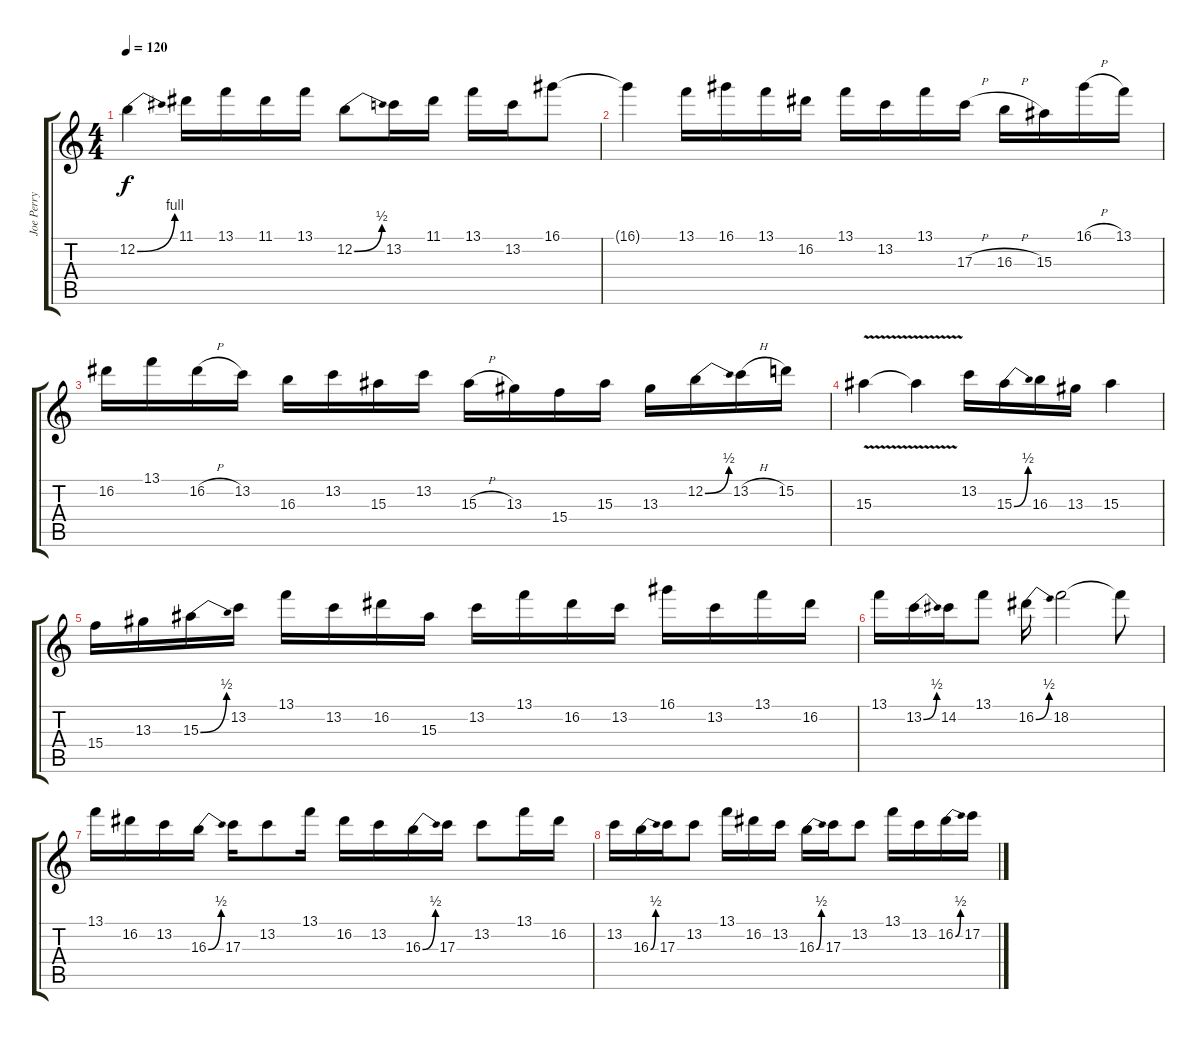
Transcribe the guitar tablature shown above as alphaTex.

\track ("Joe Perry" "Joe Perry") {instrument overdrivenguitar}
\staff {score tabs}
\tuning (E4 B3 G3 D3 A2 E2) {hide}
\ts (4 4)
\tempo 120
\clef g2
\ks c
12.2{be (bend 0 0 60 4)}.4{dy f instrument overdrivenguitar} 11.1.16 13.1.16 11.1.16 13.1.16 12.2{be (bend 0 0 60 2)}.8 13.2.16 11.1.16 13.1.16 13.2.16 16.1.8 |
16.1{t}.4 13.1.16 16.1.16 13.1.16 16.2.16 13.1.16 13.2.16 13.1.16 17.3{h}.16 16.3{h}.16 15.3.16 16.1{h}.16 13.1.16 |
16.2.16 13.1.16 16.2{h}.16 13.2.16 16.3.16 13.2.16 15.3.16 13.2.16 15.3{h}.16 13.3.16 15.4.16 15.3.16 13.3.16 12.2{be (bend 0 0 60 2)}.16 13.2{h}.16 15.2.16 |
15.3{v}.4 15.3{t}.4 13.2.16 15.3{be (bend 0 0 60 2)}.16 16.3.16 13.3.16 15.3.4 |
15.4.16 13.3.16 15.3{be (bend 0 0 60 2)}.16 13.2.16 13.1.16 13.2.16 16.2.16 15.3.16 13.2.16 13.1.16 16.2.16 13.2.16 16.1.16 13.2.16 13.1.16 16.2.16 |
13.1.16 13.2{be (bend 0 0 60 2)}.16 14.2.16 13.1.8 16.2{be (bend 0 0 60 2)}.16 18.2.2 18.2{t}.8 |
13.1.16 16.2.16 13.2.16 16.3{be (bend 0 0 60 2)}.16 17.3.16 13.2.8 13.1.16 16.2.16 13.2.16 16.3{be (bend 0 0 60 2)}.16 17.3.16 13.2.8 13.1.16 16.2.16 |
13.2.16 16.3{be (bend 0 0 60 2)}.16 17.3.16 13.2.8 13.1.16 16.2.16 13.2.16 16.3{be (bend 0 0 60 2)}.16 17.3.16 13.2.8 13.1.16 13.2.16 16.2{be (bend 0 0 60 2)}.16 17.2.16
